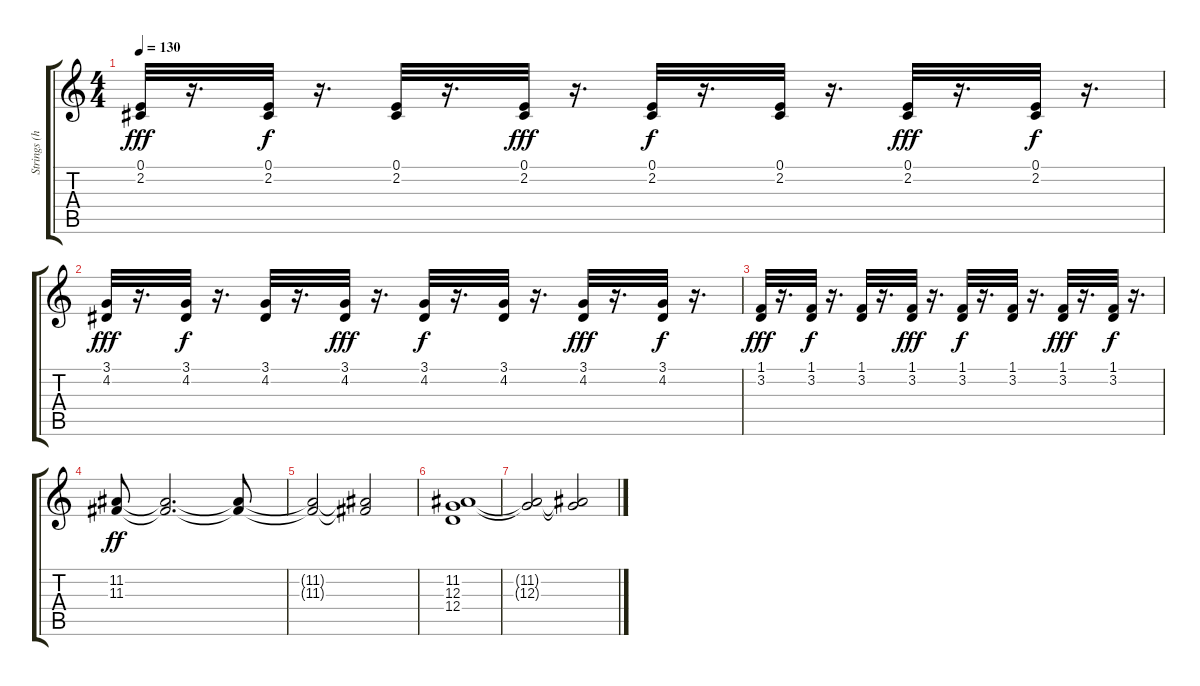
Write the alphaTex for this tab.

\track ("Strings (high)" "Strings (h") {instrument stringensemble1}
\staff {score tabs}
\tuning (E4 B3 G3 D3 A2 E2) {hide}
\ts (4 4)
\tempo 130
\clef g2
\ks c
(0.1 2.2).32{dy fff} r.16{d} (0.1 2.2).32{dy f} r.16{d} (0.1 2.2).32 r.16{d} (0.1 2.2).32{dy fff} r.16{d} (0.1 2.2).32{dy f} r.16{d} (0.1 2.2).32 r.16{d} (0.1 2.2).32{dy fff} r.16{d} (0.1 2.2).32{dy f} r.16{d} |
(3.1 4.2).32{dy fff} r.16{d} (3.1 4.2).32{dy f} r.16{d volume 0} (3.1 4.2).32 r.16{d} (3.1 4.2).32{dy fff} r.16{d} (3.1 4.2).32{dy f} r.16{d} (3.1 4.2).32 r.16{d} (3.1 4.2).32{dy fff} r.16{d} (3.1 4.2).32{dy f} r.16{d} |
(1.1 3.2).32{dy fff} r.16{d} (1.1 3.2).32{dy f} r.16{d} (1.1 3.2).32 r.16{d} (1.1 3.2).32{dy fff} r.16{d} (1.1 3.2).32{dy f} r.16{d} (1.1 3.2).32 r.16{d} (1.1 3.2).32{dy fff} r.16{d} (1.1 3.2).32{dy f} r.16{d} |
\ks aminor
(11.2 11.3).8{dy ff} (11.2{t} 11.3{t}).2{d} (11.2{t} 11.3{t}).8 |
(11.2{t} 11.3{t}).2 (11.2{t} 11.3{t}).2 |
(11.2 12.3 12.4).1 |
(11.2{t} 12.3{t}).2 (11.2{t} 12.3{t}).2
